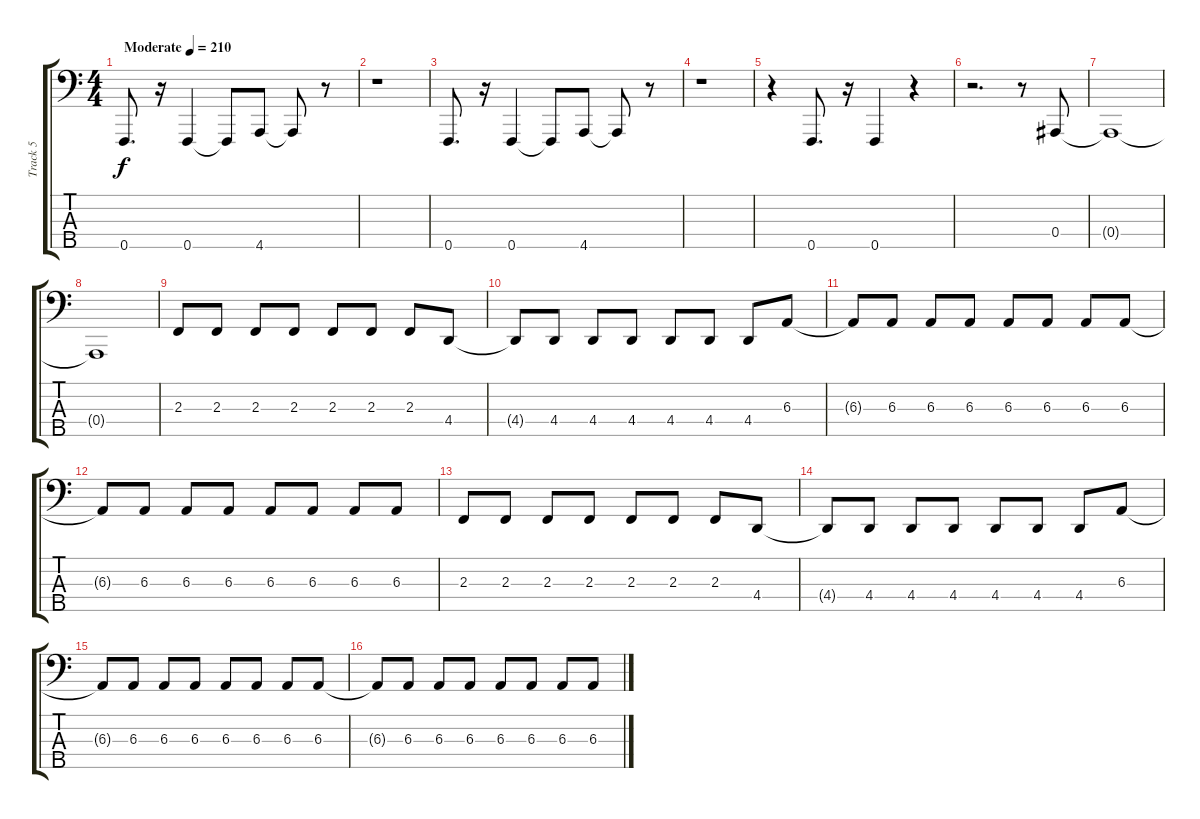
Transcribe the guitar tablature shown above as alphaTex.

\track ("Track 5" "Track 5") {instrument electricbassfinger}
\staff {score tabs}
\tuning (Db2 Ab1 Eb1 Bb0 F0) {hide}
\ts (4 4)
\tempo (210 "Moderate")
\clef f4
\ks c
0.5.8{d dy f instrument electricbassfinger} r.16 0.5.4 0.5{t}.8 4.5.8 4.5{t}.8 r.8 |
r.1 |
0.5.8{d} r.16 0.5.4 0.5{t}.8 4.5.8 4.5{t}.8 r.8 |
r.1 |
r.4 0.5.8{d} r.16 0.5.4 r.4 |
r.2{d} r.8 0.4.8 |
0.4{t}.1 |
0.4{t}.1 |
2.3.8 2.3.8 2.3.8 2.3.8 2.3.8 2.3.8 2.3.8 4.4.8 |
4.4{t}.8 4.4.8 4.4.8 4.4.8 4.4.8 4.4.8 4.4.8 6.3.8 |
6.3{t}.8 6.3.8 6.3.8 6.3.8 6.3.8 6.3.8 6.3.8 6.3.8 |
6.3{t}.8 6.3.8 6.3.8 6.3.8 6.3.8 6.3.8 6.3.8 6.3.8 |
2.3.8 2.3.8 2.3.8 2.3.8 2.3.8 2.3.8 2.3.8 4.4.8 |
4.4{t}.8 4.4.8 4.4.8 4.4.8 4.4.8 4.4.8 4.4.8 6.3.8 |
6.3{t}.8 6.3.8 6.3.8 6.3.8 6.3.8 6.3.8 6.3.8 6.3.8 |
6.3{t}.8 6.3.8 6.3.8 6.3.8 6.3.8 6.3.8 6.3.8 6.3.8
